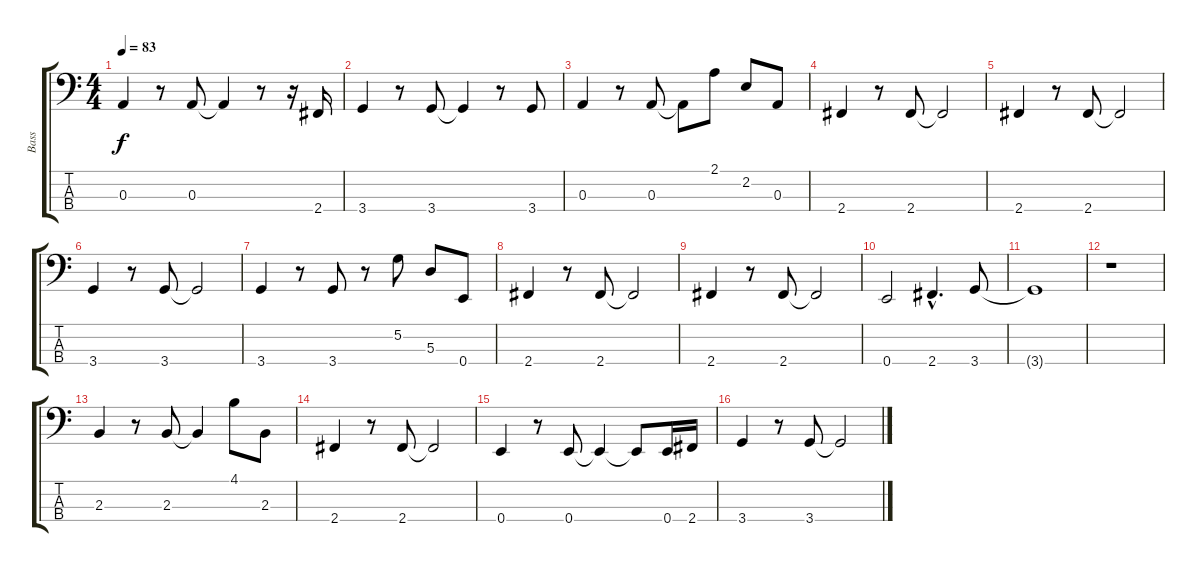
\track ("Bass" "Bass") {instrument electricbassfinger}
\staff {score tabs}
\tuning (G2 D2 A1 E1) {hide}
\ts (4 4)
\tempo 83
\clef f4
\ks c
0.3.4{dy f} r.8 0.3.8 0.3{t}.4 r.8 r.16 2.4.16 |
3.4.4 r.8 3.4.8 3.4{t}.4 r.8 3.4.8 |
0.3.4 r.8 0.3.8 0.3{t}.8 2.1.8 2.2.8 0.3.8 |
2.4.4 r.8 2.4.8 2.4{t}.2 |
2.4.4 r.8 2.4.8 2.4{t}.2 |
3.4.4 r.8 3.4.8 3.4{t}.2 |
3.4.4 r.8 3.4.8 r.8 5.2.8 5.3.8 0.4.8 |
2.4.4 r.8 2.4.8 2.4{t}.2 |
2.4.4 r.8 2.4.8 2.4{t}.2 |
0.4.2 2.4{hac}.4{d} 3.4.8 |
3.4{t}.1 |
r.1 |
2.3.4 r.8 2.3.8 2.3{t}.4 4.1.8 2.3.8 |
2.4.4 r.8 2.4.8 2.4{t}.2 |
0.4.4 r.8 0.4.8 0.4{t}.4 0.4{t}.8 0.4.16 2.4.16 |
3.4.4 r.8 3.4.8 3.4{t}.2
